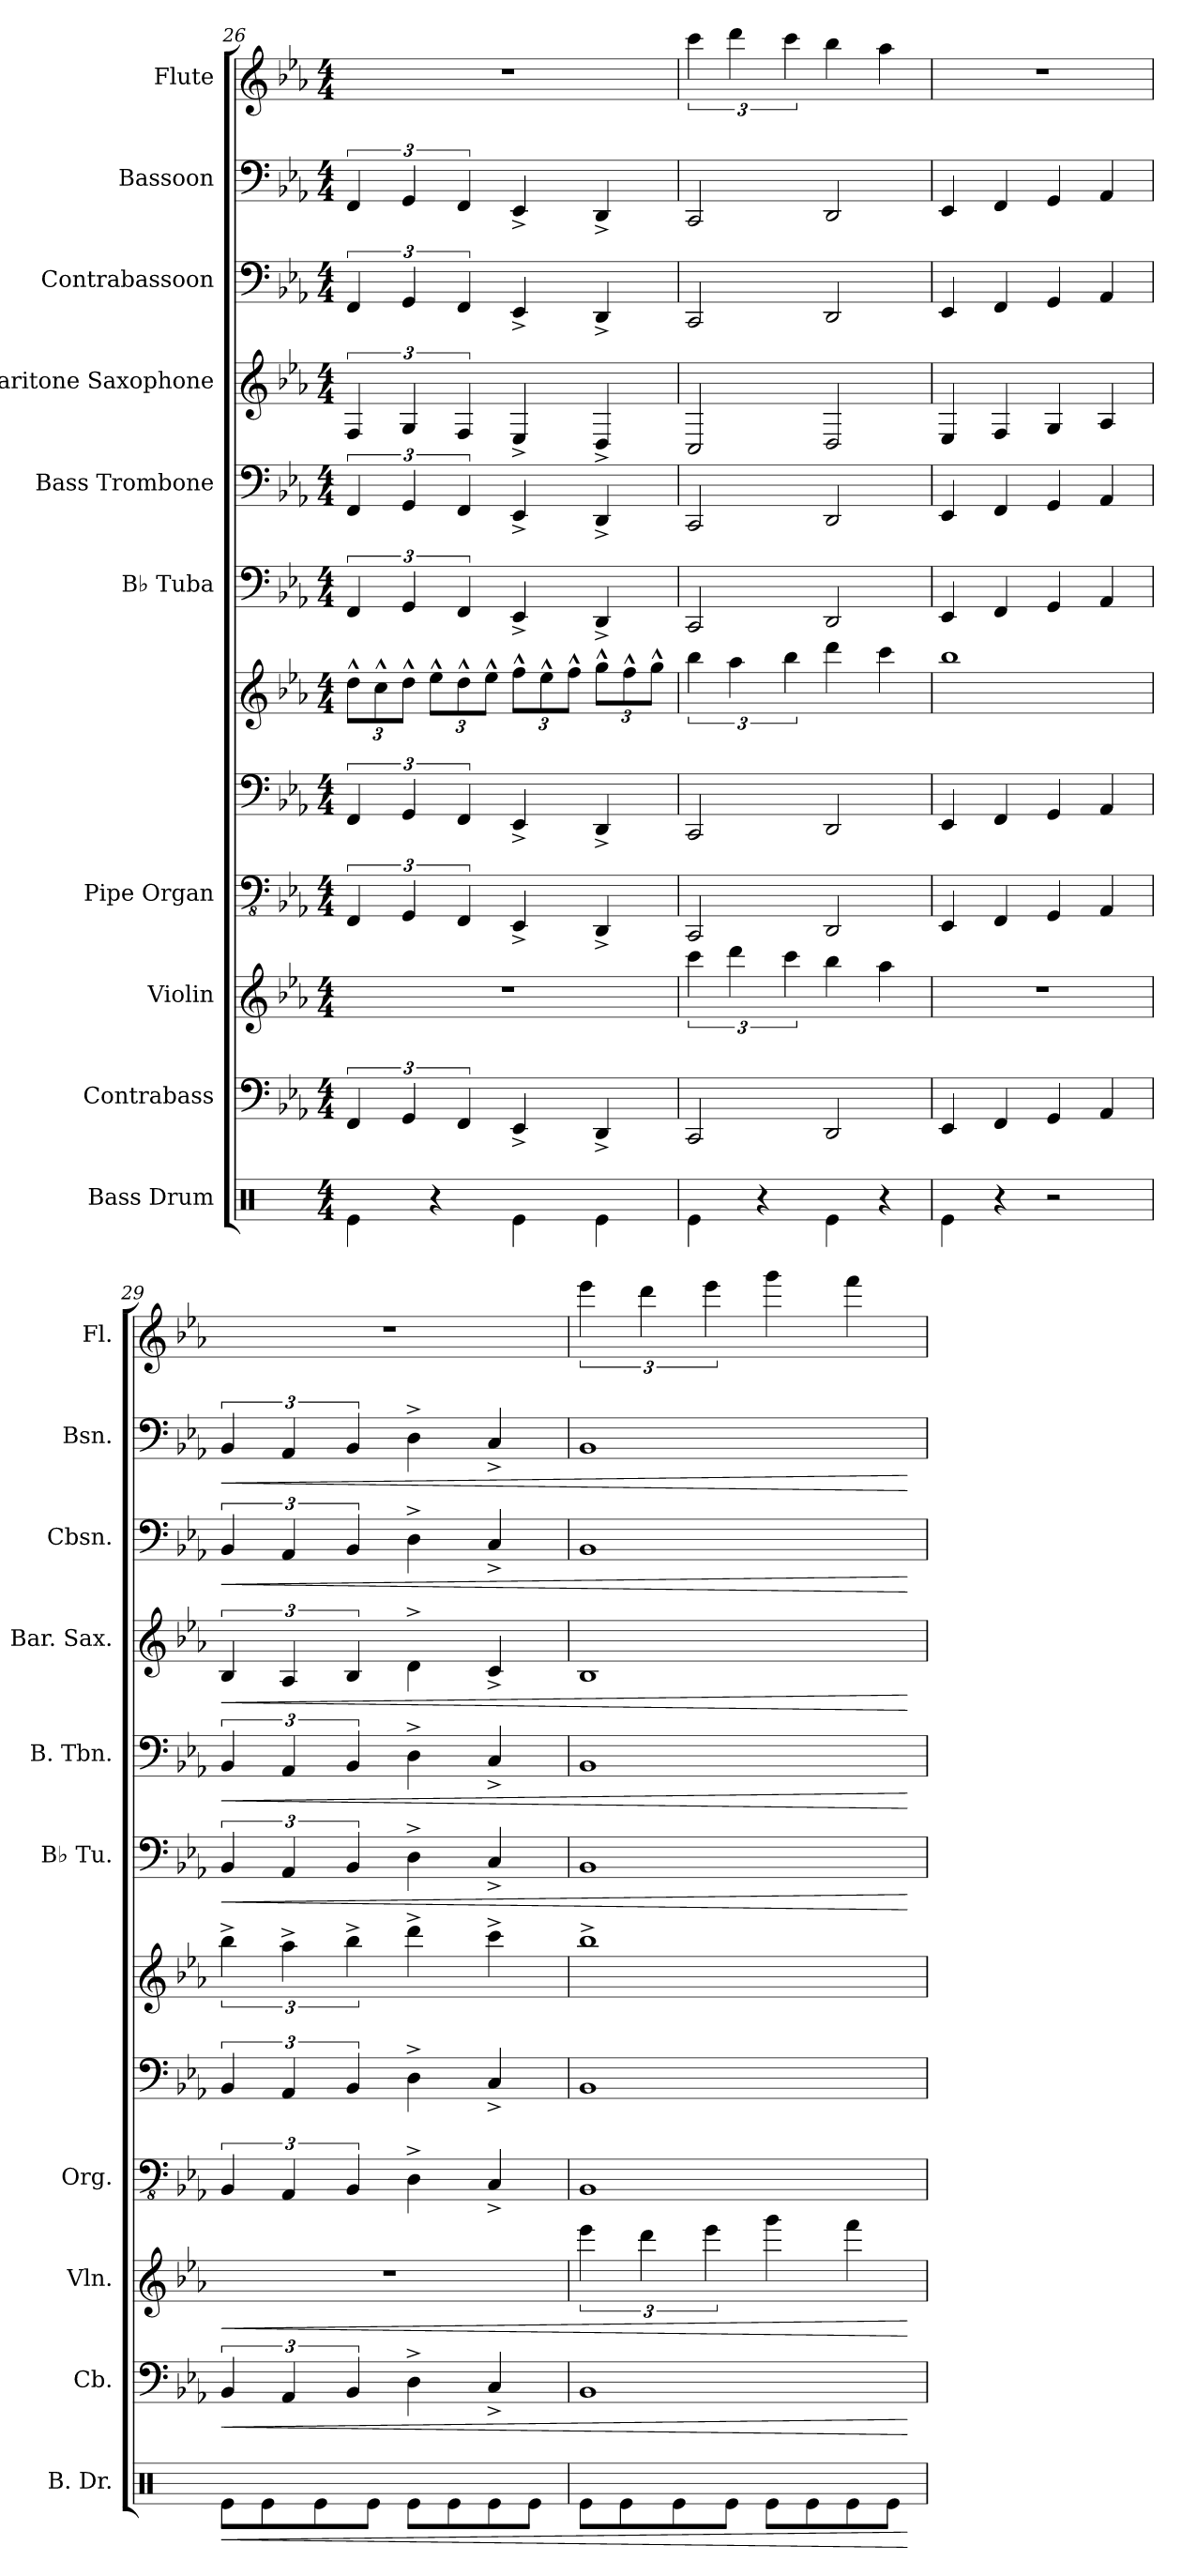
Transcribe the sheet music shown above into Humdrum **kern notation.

**kern	**dynam	**kern	**dynam	**kern	**dynam	**kern	**kern	**kern	**kern	**dynam	**kern	**dynam	**kern	**dynam	**kern	**dynam	**kern	**dynam	**kern
*part10	*part10	*part9	*part9	*part8	*part8	*part7	*part7	*part7	*part6	*part6	*part5	*part5	*part4	*part4	*part3	*part3	*part2	*part2	*part1
*staff12	*staff12	*staff11	*staff11	*staff10	*staff10	*staff9	*staff8	*staff7	*staff6	*staff6	*staff5	*staff5	*staff4	*staff4	*staff3	*staff3	*staff2	*staff2	*staff1
*I"Bass Drum	*	*I"Contrabass	*	*I"Violin	*	*I"Pipe Organ	*	*	*I"B♭ Tuba	*	*I"Bass Trombone	*	*I"Baritone Saxophone	*	*I"Contrabassoon	*	*I"Bassoon	*	*I"Flute
*I'B. Dr.	*	*I'Cb.	*	*I'Vln.	*	*I'Org.	*	*	*I'B♭ Tu.	*	*I'B. Tbn.	*	*I'Bar. Sax.	*	*I'Cbsn.	*	*I'Bsn.	*	*I'Fl.
*clefX	*	*clefF4	*	*clefG2	*	*clefFv4	*clefF4	*clefG2	*clefF4	*	*clefF4	*	*clefG2	*	*clefF4	*	*clefF4	*	*clefG2
*	*	*ITrd7c12	*	*	*	*	*	*	*	*	*	*	*ITrd12c21	*	*ITrd7c12	*	*	*	*
*k[]	*	*k[b-e-a-]	*	*k[b-e-a-]	*	*k[b-e-a-]	*k[b-e-a-]	*k[b-e-a-]	*k[b-e-a-]	*	*k[b-e-a-]	*	*k[b-e-a-]	*	*k[b-e-a-]	*	*k[b-e-a-]	*	*k[b-e-a-]
*M4/4	*	*M4/4	*	*M4/4	*	*M4/4	*M4/4	*M4/4	*M4/4	*	*M4/4	*	*M4/4	*	*M4/4	*	*M4/4	*	*M4/4
*	*	*	*	*	*	*	*	*Xbrackettup	*	*	*	*	*	*	*	*	*	*	*
=26	=26	=26	=26	=26	=26	=26	=26	=26	=26	=26	=26	=26	=26	=26	=26	=26	=26	=26	=26
4Re\	.	6FFF/	.	1r	.	6FFF/	6FF/	12dd^^\L	6FF/	.	6FF/	.	6FF/	.	6FFF/	.	6FF/	.	1r
.	.	.	.	.	.	.	.	12cc^^\	.	.	.	.	.	.	.	.	.	.	.
.	.	6GGG/	.	.	.	6GGG/	6GG/	12dd^^\J	6GG/	.	6GG/	.	6GG/	.	6GGG/	.	6GG/	.	.
4r	.	.	.	.	.	.	.	12ee-^^\L	.	.	.	.	.	.	.	.	.	.	.
.	.	6FFF/	.	.	.	6FFF/	6FF/	12dd^^\	6FF/	.	6FF/	.	6FF/	.	6FFF/	.	6FF/	.	.
.	.	.	.	.	.	.	.	12ee-^^\J	.	.	.	.	.	.	.	.	.	.	.
4Re\	.	4EEE-^/	.	.	.	4EEE-^/	4EE-^/	12ff^^\L	4EE-^/	.	4EE-^/	.	4EE-^/	.	4EEE-^/	.	4EE-^/	.	.
.	.	.	.	.	.	.	.	12ee-^^\	.	.	.	.	.	.	.	.	.	.	.
.	.	.	.	.	.	.	.	12ff^^\J	.	.	.	.	.	.	.	.	.	.	.
4Re\	.	4DDD^/	.	.	.	4DDD^/	4DD^/	12gg^^\L	4DD^/	.	4DD^/	.	4DD^/	.	4DDD^/	.	4DD^/	.	.
.	.	.	.	.	.	.	.	12ff^^\	.	.	.	.	.	.	.	.	.	.	.
.	.	.	.	.	.	.	.	12gg^^\J	.	.	.	.	.	.	.	.	.	.	.
=27	=27	=27	=27	=27	=27	=27	=27	=27	=27	=27	=27	=27	=27	=27	=27	=27	=27	=27	=27
*	*	*	*	*	*	*	*	*brackettup	*	*	*	*	*	*	*	*	*	*	*
4Re\	.	2CCC/	.	6ccc\	.	2CCC/	2CC/	6bb-\	2CC/	.	2CC/	.	2CC/	.	2CCC/	.	2CC/	.	6ccc\
.	.	.	.	6ddd\	.	.	.	6aa-\	.	.	.	.	.	.	.	.	.	.	6ddd\
4r	.	.	.	.	.	.	.	.	.	.	.	.	.	.	.	.	.	.	.
.	.	.	.	6ccc\	.	.	.	6bb-\	.	.	.	.	.	.	.	.	.	.	6ccc\
4Re\	.	2DDD/	.	4bb-\	.	2DDD/	2DD/	4ddd\	2DD/	.	2DD/	.	2DD/	.	2DDD/	.	2DD/	.	4bb-\
4r	.	.	.	4aa-\	.	.	.	4ccc\	.	.	.	.	.	.	.	.	.	.	4aa-\
=28	=28	=28	=28	=28	=28	=28	=28	=28	=28	=28	=28	=28	=28	=28	=28	=28	=28	=28	=28
4Re\	.	4EEE-/	.	1r	.	4EEE-/	4EE-/	1bb-	4EE-/	.	4EE-/	.	4EE-/	.	4EEE-/	.	4EE-/	.	1r
4r	.	4FFF/	.	.	.	4FFF/	4FF/	.	4FF/	.	4FF/	.	4FF/	.	4FFF/	.	4FF/	.	.
2r	.	4GGG/	.	.	.	4GGG/	4GG/	.	4GG/	.	4GG/	.	4GG/	.	4GGG/	.	4GG/	.	.
.	.	4AAA-/	.	.	.	4AAA-/	4AA-/	.	4AA-/	.	4AA-/	.	4AA-/	.	4AAA-/	.	4AA-/	.	.
!!LO:PB:g=z
=29	=29	=29	=29	=29	=29	=29	=29	=29	=29	=29	=29	=29	=29	=29	=29	=29	=29	=29	=29
!	!LO:HP:b	!	!LO:HP:b	!	!LO:HP:b	!	!	!	!	!LO:HP:b	!	!LO:HP:b	!	!LO:HP:b	!	!LO:HP:b	!	!LO:HP:b	!
8Re\L	<	6BBB-/	<	1r	<	6BBB-/	6BB-/	6bb-^\	6BB-/	<	6BB-/	<	6BB-/	<	6BBB-/	<	6BB-/	<	1r
8Re\	.	.	.	.	.	.	.	.	.	.	.	.	.	.	.	.	.	.	.
.	.	6AAA-/	.	.	.	6AAA-/	6AA-/	6aa-^\	6AA-/	.	6AA-/	.	6AA-/	.	6AAA-/	.	6AA-/	.	.
8Re\	.	.	.	.	.	.	.	.	.	.	.	.	.	.	.	.	.	.	.
.	.	6BBB-/	.	.	.	6BBB-/	6BB-/	6bb-^\	6BB-/	.	6BB-/	.	6BB-/	.	6BBB-/	.	6BB-/	.	.
8Re\J	.	.	.	.	.	.	.	.	.	.	.	.	.	.	.	.	.	.	.
8Re\L	.	4DD^\	.	.	.	4DD^\	4D^\	4ddd^\	4D^\	.	4D^\	.	4D^\	.	4DD^\	.	4D^\	.	.
8Re\	.	.	.	.	.	.	.	.	.	.	.	.	.	.	.	.	.	.	.
8Re\	.	4CC^/	.	.	.	4CC^/	4C^/	4ccc^\	4C^/	.	4C^/	.	4C^/	.	4CC^/	.	4C^/	.	.
8Re\J	.	.	.	.	.	.	.	.	.	.	.	.	.	.	.	.	.	.	.
=30	=30	=30	=30	=30	=30	=30	=30	=30	=30	=30	=30	=30	=30	=30	=30	=30	=30	=30	=30
8Re\L	.	1BBB-	.	6eee-\	.	1BBB-	1BB-	1bb-^	1BB-	.	1BB-	.	1BB-	.	1BBB-	.	1BB-	.	6eee-\
8Re\	.	.	.	.	.	.	.	.	.	.	.	.	.	.	.	.	.	.	.
.	.	.	.	6ddd\	.	.	.	.	.	.	.	.	.	.	.	.	.	.	6ddd\
8Re\	.	.	.	.	.	.	.	.	.	.	.	.	.	.	.	.	.	.	.
.	.	.	.	6eee-\	.	.	.	.	.	.	.	.	.	.	.	.	.	.	6eee-\
8Re\J	.	.	.	.	.	.	.	.	.	.	.	.	.	.	.	.	.	.	.
8Re\L	.	.	.	4ggg\	.	.	.	.	.	.	.	.	.	.	.	.	.	.	4ggg\
8Re\	.	.	.	.	.	.	.	.	.	.	.	.	.	.	.	.	.	.	.
8Re\	.	.	.	4fff\	.	.	.	.	.	.	.	.	.	.	.	.	.	.	4fff\
8Re\J	.	.	.	.	.	.	.	.	.	.	.	.	.	.	.	.	.	.	.
.	[	.	[	.	[	.	.	.	.	[	.	[	.	[	.	[	.	[	.
=	=	=	=	=	=	=	=	=	=	=	=	=	=	=	=	=	=	=	=
*-	*-	*-	*-	*-	*-	*-	*-	*-	*-	*-	*-	*-	*-	*-	*-	*-	*-	*-	*-
